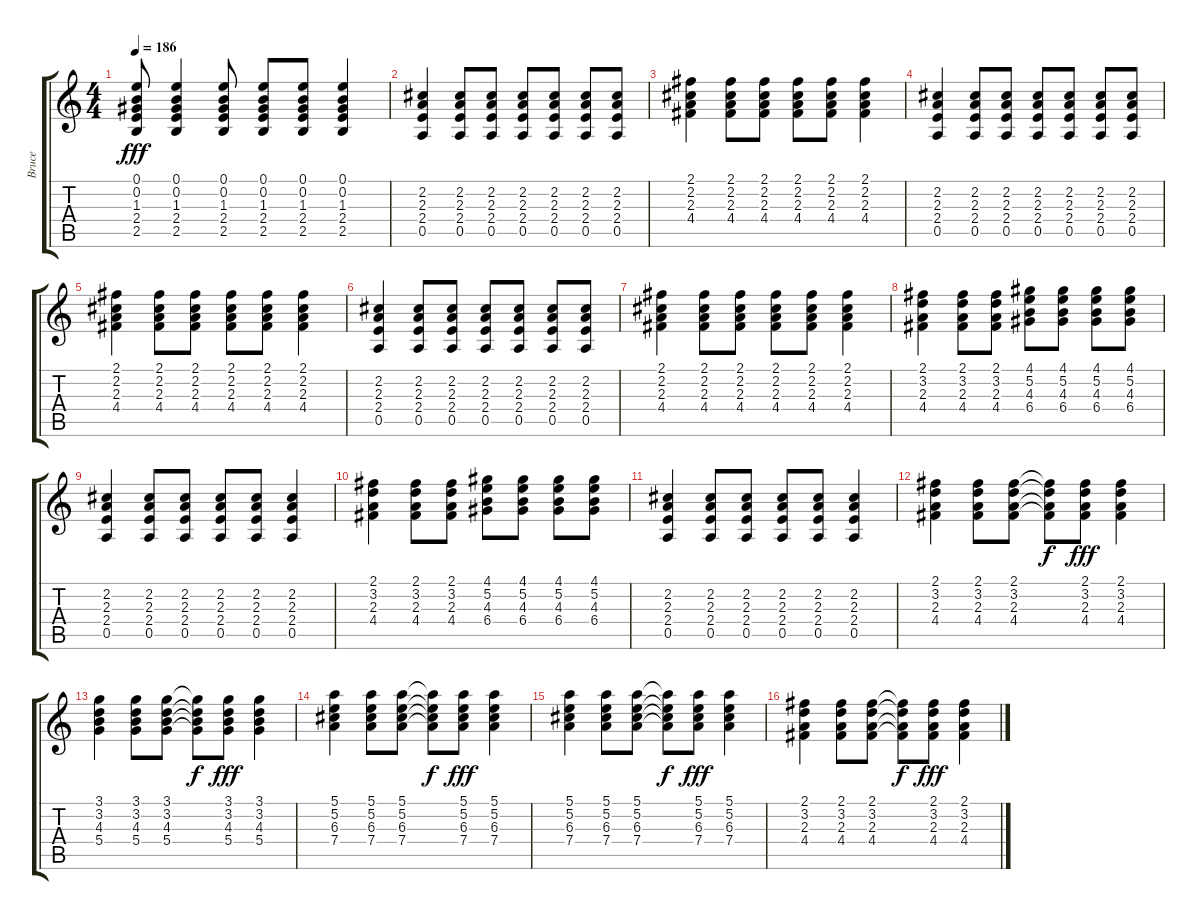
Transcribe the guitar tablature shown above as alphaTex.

\track ("Bruce" "Bruce") {instrument acousticguitarsteel}
\staff {score tabs}
\tuning (E4 B3 G3 D3 A2 E2) {hide}
\ts (4 4)
\tempo 186
\clef g2
\ks c
(0.1 0.2 1.3 2.4 2.5).8{dy fff} (0.1 0.2 1.3 2.4 2.5).4 (0.1 0.2 1.3 2.4 2.5).8 (0.1 0.2 1.3 2.4 2.5).8 (0.1 0.2 1.3 2.4 2.5).8 (0.1 0.2 1.3 2.4 2.5).4 |
(2.2 2.3 2.4 0.5).4 (2.2 2.3 2.4 0.5).8 (2.2 2.3 2.4 0.5).8 (2.2 2.3 2.4 0.5).8 (2.2 2.3 2.4 0.5).8 (2.2 2.3 2.4 0.5).8 (2.2 2.3 2.4 0.5).8 |
(2.1 2.2 2.3 4.4).4 (2.1 2.2 2.3 4.4).8 (2.1 2.2 2.3 4.4).8 (2.1 2.2 2.3 4.4).8 (2.1 2.2 2.3 4.4).8 (2.1 2.2 2.3 4.4).4 |
(2.2 2.3 2.4 0.5).4 (2.2 2.3 2.4 0.5).8 (2.2 2.3 2.4 0.5).8 (2.2 2.3 2.4 0.5).8 (2.2 2.3 2.4 0.5).8 (2.2 2.3 2.4 0.5).8 (2.2 2.3 2.4 0.5).8 |
(2.1 2.2 2.3 4.4).4 (2.1 2.2 2.3 4.4).8 (2.1 2.2 2.3 4.4).8 (2.1 2.2 2.3 4.4).8 (2.1 2.2 2.3 4.4).8 (2.1 2.2 2.3 4.4).4 |
(2.2 2.3 2.4 0.5).4 (2.2 2.3 2.4 0.5).8 (2.2 2.3 2.4 0.5).8 (2.2 2.3 2.4 0.5).8 (2.2 2.3 2.4 0.5).8 (2.2 2.3 2.4 0.5).8 (2.2 2.3 2.4 0.5).8 |
(2.1 2.2 2.3 4.4).4 (2.1 2.2 2.3 4.4).8 (2.1 2.2 2.3 4.4).8 (2.1 2.2 2.3 4.4).8 (2.1 2.2 2.3 4.4).8 (2.1 2.2 2.3 4.4).4 |
(2.1 3.2 2.3 4.4).4 (2.1 3.2 2.3 4.4).8 (2.1 3.2 2.3 4.4).8 (4.1 5.2 4.3 6.4).8 (4.1 5.2 4.3 6.4).8 (4.1 5.2 4.3 6.4).8 (4.1 5.2 4.3 6.4).8 |
(2.2 2.3 2.4 0.5).4 (2.2 2.3 2.4 0.5).8 (2.2 2.3 2.4 0.5).8 (2.2 2.3 2.4 0.5).8 (2.2 2.3 2.4 0.5).8 (2.2 2.3 2.4 0.5).4 |
(2.1 3.2 2.3 4.4).4 (2.1 3.2 2.3 4.4).8 (2.1 3.2 2.3 4.4).8 (4.1 5.2 4.3 6.4).8 (4.1 5.2 4.3 6.4).8 (4.1 5.2 4.3 6.4).8 (4.1 5.2 4.3 6.4).8 |
(2.2 2.3 2.4 0.5).4 (2.2 2.3 2.4 0.5).8 (2.2 2.3 2.4 0.5).8 (2.2 2.3 2.4 0.5).8 (2.2 2.3 2.4 0.5).8 (2.2 2.3 2.4 0.5).4 |
(2.1 3.2 2.3 4.4).4 (2.1 3.2 2.3 4.4).8 (2.1 3.2 2.3 4.4).8 (2.1{t} 3.2{t} 2.3{t} 4.4{t}).8{dy f} (2.1 3.2 2.3 4.4).8{dy fff} (2.1 3.2 2.3 4.4).4 |
(3.1 3.2 4.3 5.4).4 (3.1 3.2 4.3 5.4).8 (3.1 3.2 4.3 5.4).8 (3.1{t} 3.2{t} 4.3{t} 5.4{t}).8{dy f} (3.1 3.2 4.3 5.4).8{dy fff} (3.1 3.2 4.3 5.4).4 |
(5.1 5.2 6.3 7.4).4 (5.1 5.2 6.3 7.4).8 (5.1 5.2 6.3 7.4).8 (5.1{t} 5.2{t} 6.3{t} 7.4{t}).8{dy f} (5.1 5.2 6.3 7.4).8{dy fff} (5.1 5.2 6.3 7.4).4 |
(5.1 5.2 6.3 7.4).4 (5.1 5.2 6.3 7.4).8 (5.1 5.2 6.3 7.4).8 (5.1{t} 5.2{t} 6.3{t} 7.4{t}).8{dy f} (5.1 5.2 6.3 7.4).8{dy fff} (5.1 5.2 6.3 7.4).4 |
(2.1 3.2 2.3 4.4).4 (2.1 3.2 2.3 4.4).8 (2.1 3.2 2.3 4.4).8 (2.1{t} 3.2{t} 2.3{t} 4.4{t}).8{dy f} (2.1 3.2 2.3 4.4).8{dy fff} (2.1 3.2 2.3 4.4).4
